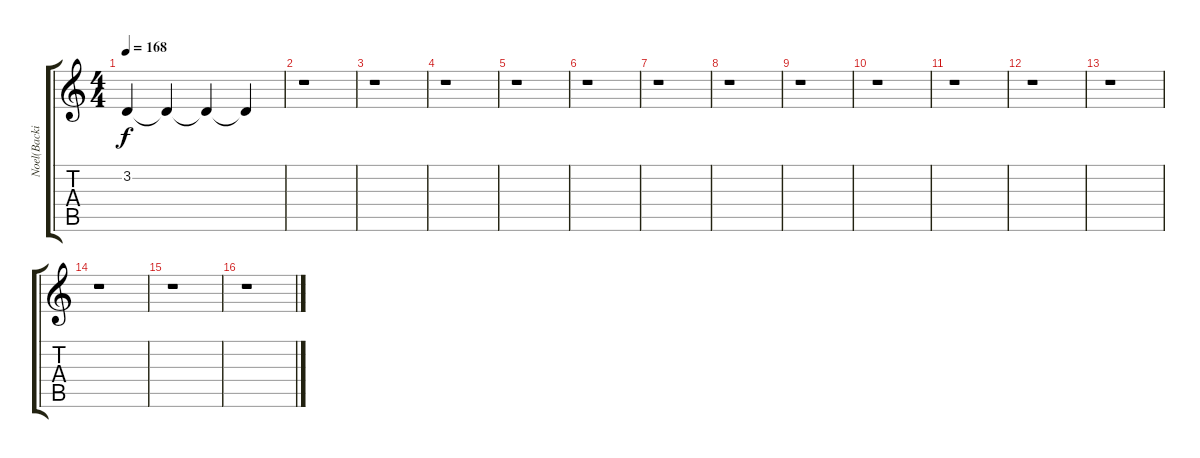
\track ("Noel(Backing Vocal)" "Noel(Backi") {instrument oboe}
\staff {score tabs}
\tuning (E4 B3 G3 D3 A2 E2) {hide}
\ts (4 4)
\tempo 168
\clef g2
\ks c
3.2{t}.4{dy f} 3.2{t}.4 3.2{t}.4 3.2{t}.4 |
r.1 |
r.1 |
r.1 |
r.1 |
r.1 |
r.1 |
r.1 |
r.1 |
r.1 |
r.1 |
r.1 |
r.1 |
r.1 |
r.1 |
r.1
